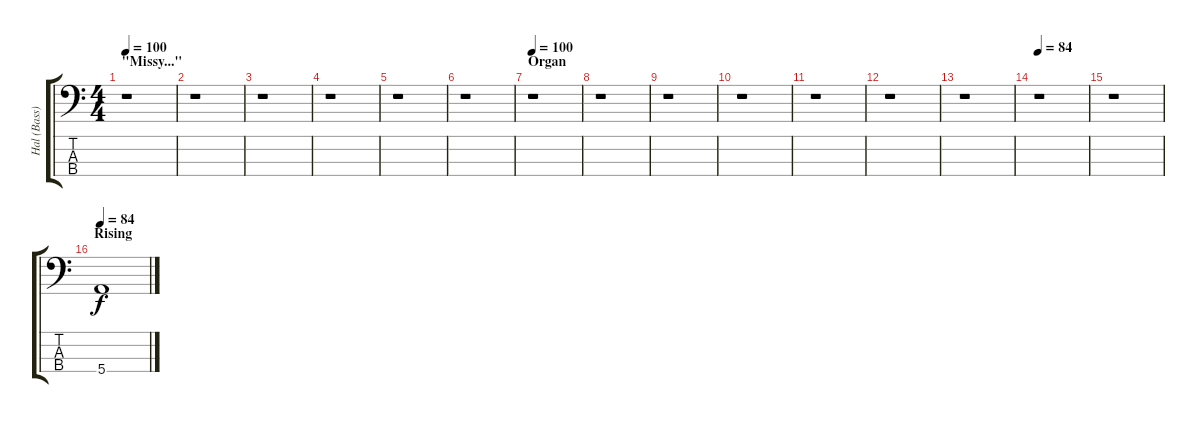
\track ("Hal (Bass)" "Hal (Bass)") {instrument electricbassfinger}
\staff {score tabs}
\tuning (G2 D2 A1 E1) {hide}
\ts (4 4)
\section ("" "\"Missy...\"")
\tempo 100
\clef f4
\ks c
r.1{dy f} |
r.1 |
r.1 |
r.1 |
r.1 |
r.1 |
\section ("" "Organ")
\tempo 100
r.1 |
r.1 |
r.1 |
r.1 |
r.1 |
r.1 |
r.1 |
\tempo 84
r.1 |
r.1 |
\section ("" "Rising")
\tempo 84
5.4.1
